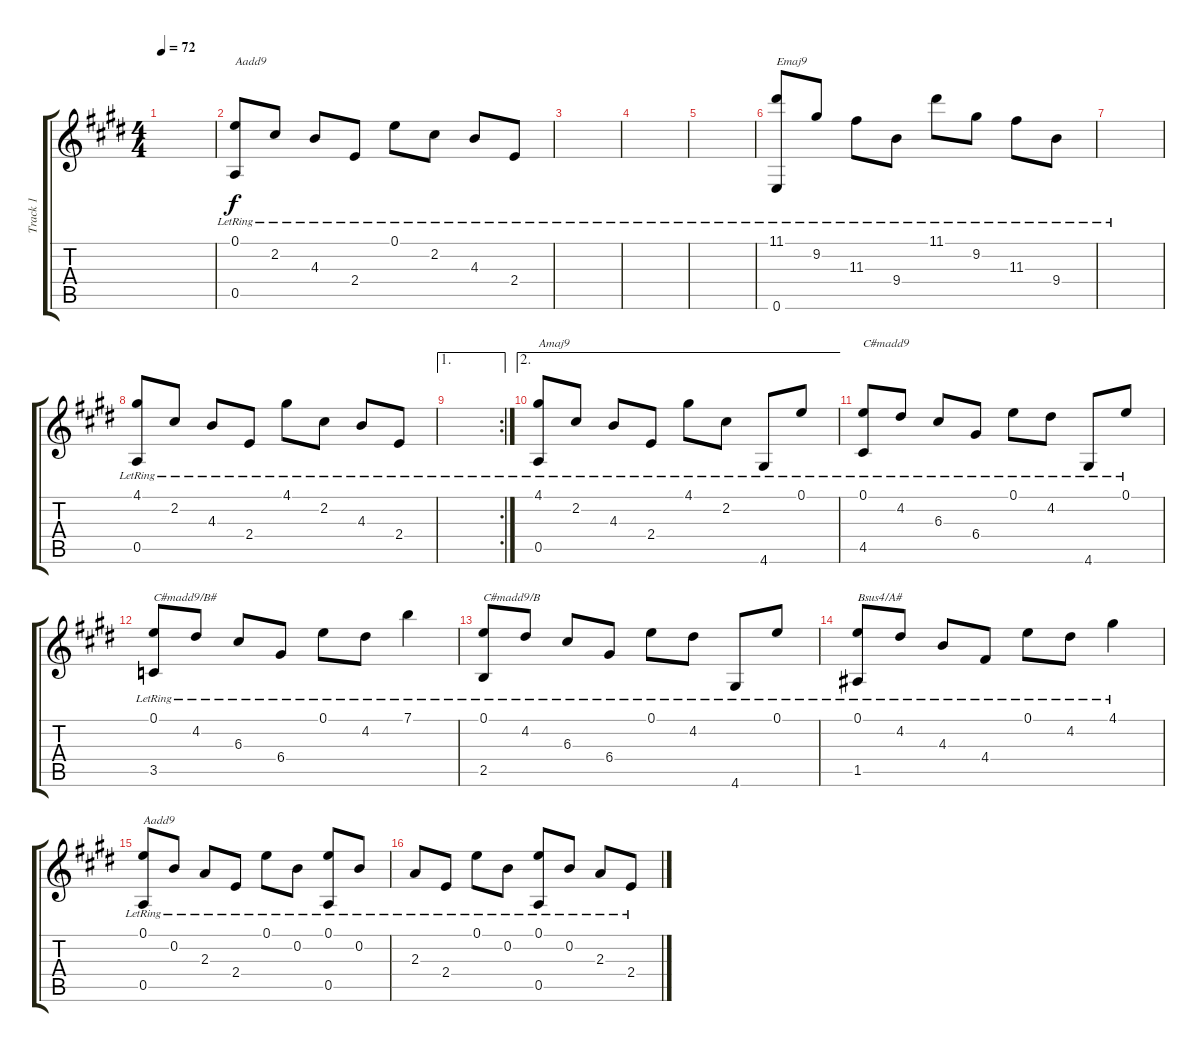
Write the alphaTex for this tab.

\track ("Track 1" "Track 1") {instrument overdrivenguitar}
\staff {score tabs}
\tuning (E4 B3 G3 D3 A2 E2) {hide}
\ts (4 4)
\tempo 72
\clef g2
\ks e
|
(0.1{lr} 0.5{lr}).8{txt "Aadd9"} 2.2{lr}.8 4.3{lr}.8 2.4{lr}.8 0.1{lr}.8 2.2{lr}.8 4.3{lr}.8 2.4{lr}.8 |
|
|
|
(11.1{lr} 0.6{lr}).8{txt "Emaj9"} 9.2{lr}.8 11.3{lr}.8 9.4{lr}.8 11.1{lr}.8 9.2{lr}.8 11.3{lr}.8 9.4{lr}.8 |
|
(4.1{lr} 0.5{lr}).8 2.2{lr}.8 4.3{lr}.8 2.4{lr}.8 4.1{lr}.8 2.2{lr}.8 4.3{lr}.8 2.4{lr}.8 |
\ae 1
\rc 2
|
\ae 2
(4.1{lr} 0.5{lr}).8{txt "Amaj9"} 2.2{lr}.8 4.3{lr}.8 2.4{lr}.8 4.1{lr}.8 2.2{lr}.8 4.6{lr}.8 0.1{lr}.8 |
(0.1{lr} 4.5{lr}).8{txt "C#madd9"} 4.2{lr}.8 6.3{lr}.8 6.4{lr}.8 0.1{lr}.8 4.2{lr}.8 4.6{lr}.8 0.1{lr}.8 |
(0.1{lr} 3.5{lr}).8{txt "C#madd9/B#"} 4.2{lr}.8 6.3{lr}.8 6.4{lr}.8 0.1{lr}.8 4.2{lr}.8 7.1{lr}.4 |
(0.1{lr} 2.5{lr}).8{txt "C#madd9/B"} 4.2{lr}.8 6.3{lr}.8 6.4{lr}.8 0.1{lr}.8 4.2{lr}.8 4.6{lr}.8 0.1{lr}.8 |
(0.1{lr} 1.5{lr}).8{txt "Bsus4/A#"} 4.2{lr}.8 4.3{lr}.8 4.4{lr}.8 0.1{lr}.8 4.2{lr}.8 4.1{lr}.4 |
(0.1{lr} 0.5{lr}).8{txt "Aadd9"} 0.2{lr}.8 2.3{lr}.8 2.4{lr}.8 0.1{lr}.8 0.2{lr}.8 (0.1{lr} 0.5{lr}).8 0.2{lr}.8 |
2.3{lr}.8 2.4{lr}.8 0.1{lr}.8 0.2{lr}.8 (0.1{lr} 0.5{lr}).8 0.2{lr}.8 2.3{lr}.8 2.4{lr}.8
